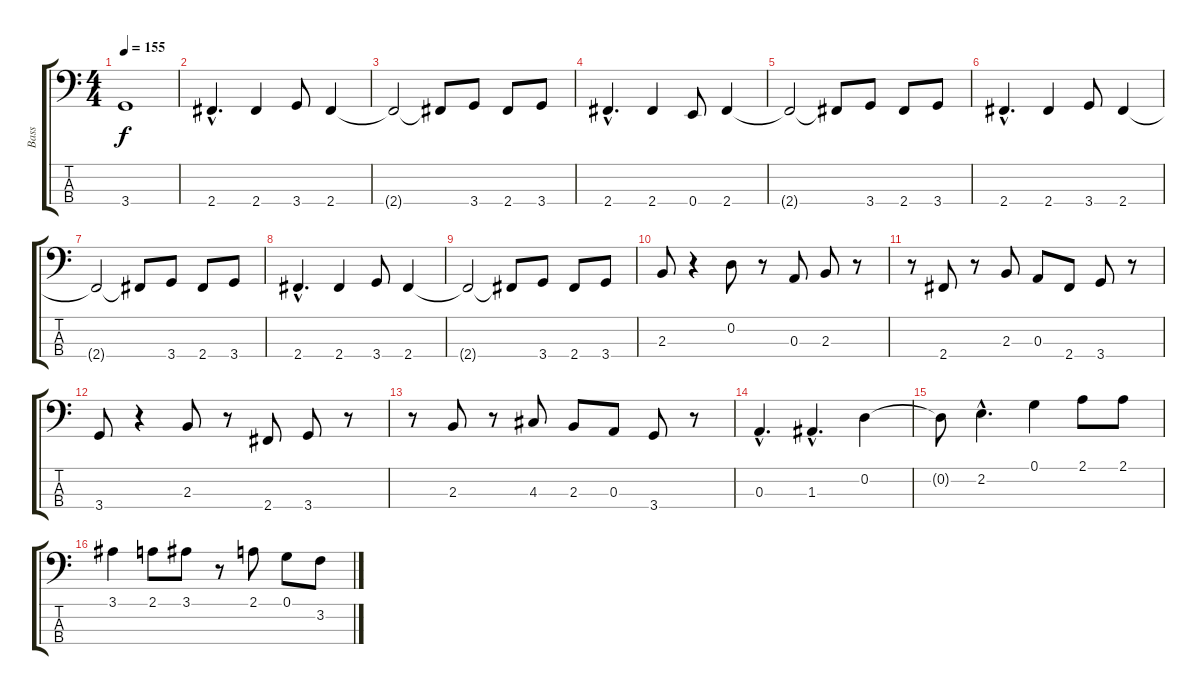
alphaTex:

\track ("Bass" "Bass") {instrument electricbasspick}
\staff {score tabs}
\tuning (G2 D2 A1 E1) {hide}
\ts (4 4)
\tempo 155
\clef f4
\ks c
3.4{t}.1{dy f} |
2.4{hac}.4{d} 2.4.4 3.4.8 2.4.4 |
2.4{t}.2 2.4{t}.8 3.4.8 2.4.8 3.4.8 |
2.4{hac}.4{d} 2.4.4 0.4.8 2.4.4 |
2.4{t}.2 2.4{t}.8 3.4.8 2.4.8 3.4.8 |
2.4{hac}.4{d} 2.4.4 3.4.8 2.4.4 |
2.4{t}.2 2.4{t}.8 3.4.8 2.4.8 3.4.8 |
2.4{hac}.4{d} 2.4.4 3.4.8 2.4.4 |
2.4{t}.2 2.4{t}.8 3.4.8 2.4.8 3.4.8 |
2.3.8 r.4 0.2.8 r.8 0.3.8 2.3.8 r.8 |
r.8 2.4.8 r.8 2.3.8 0.3.8 2.4.8 3.4.8 r.8 |
3.4.8 r.4 2.3.8 r.8 2.4.8 3.4.8 r.8 |
r.8 2.3.8 r.8 4.3.8 2.3.8 0.3.8 3.4.8 r.8 |
0.3{hac}.4{d} 1.3{hac}.4{d volume 12} 0.2.4 |
0.2{t}.8 2.2{hac}.4{d} 0.1.4 2.1.8 2.1.8 |
3.1.4 2.1.8 3.1.8 r.8 2.1.8 0.1.8 3.2.8
